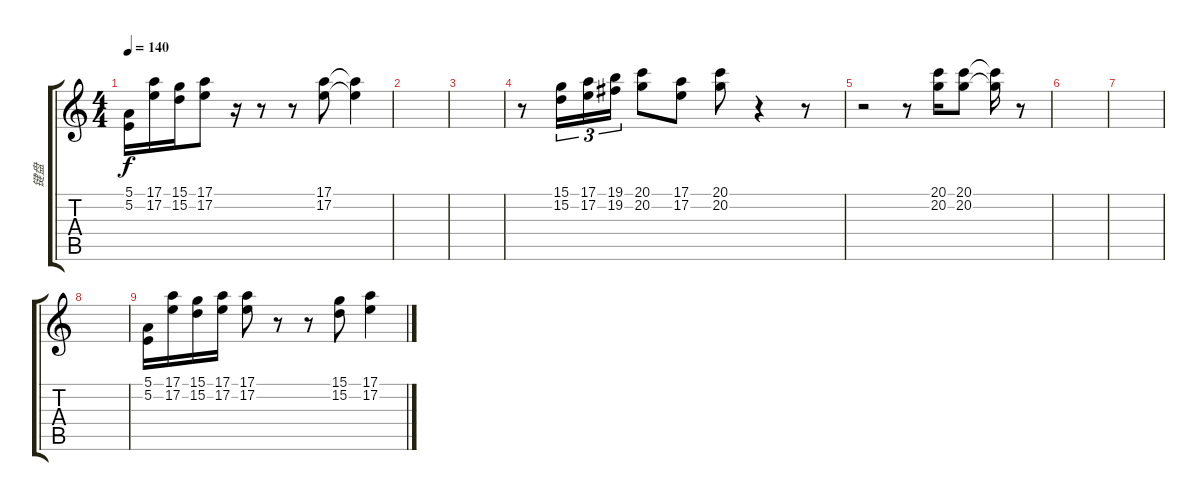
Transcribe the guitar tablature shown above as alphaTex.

\track ("键盘" "键盘") {instrument lead5charang}
\staff {score tabs}
\tuning (E4 B3 G3 D3 A2 E2) {hide}
\ts (4 4)
\tempo 140
\clef g2
\ks c
(5.1 5.2).16{dy f} (17.1 17.2).16 (15.1 15.2).16 (17.1 17.2).8 r.16 r.8 r.8 (17.1 17.2).8 (17.1{t} 17.2{t}).4 |
|
|
r.8 (15.1 15.2).16{tu (3 2)} (17.1 17.2).16{tu (3 2)} (19.1 19.2).16{tu (3 2)} (20.1 20.2).8 (17.1 17.2).8 (20.1 20.2).8 r.4 r.8 |
r.2 r.8 (20.1 20.2).16 (20.1 20.2).8 (20.1{t} 20.2{t}).16 r.8 |
|
|
|
(5.1 5.2).16 (17.1 17.2).16 (15.1 15.2).16 (17.1 17.2).16 (17.1 17.2).8 r.8 r.8 (15.1 15.2).8 (17.1 17.2).4
